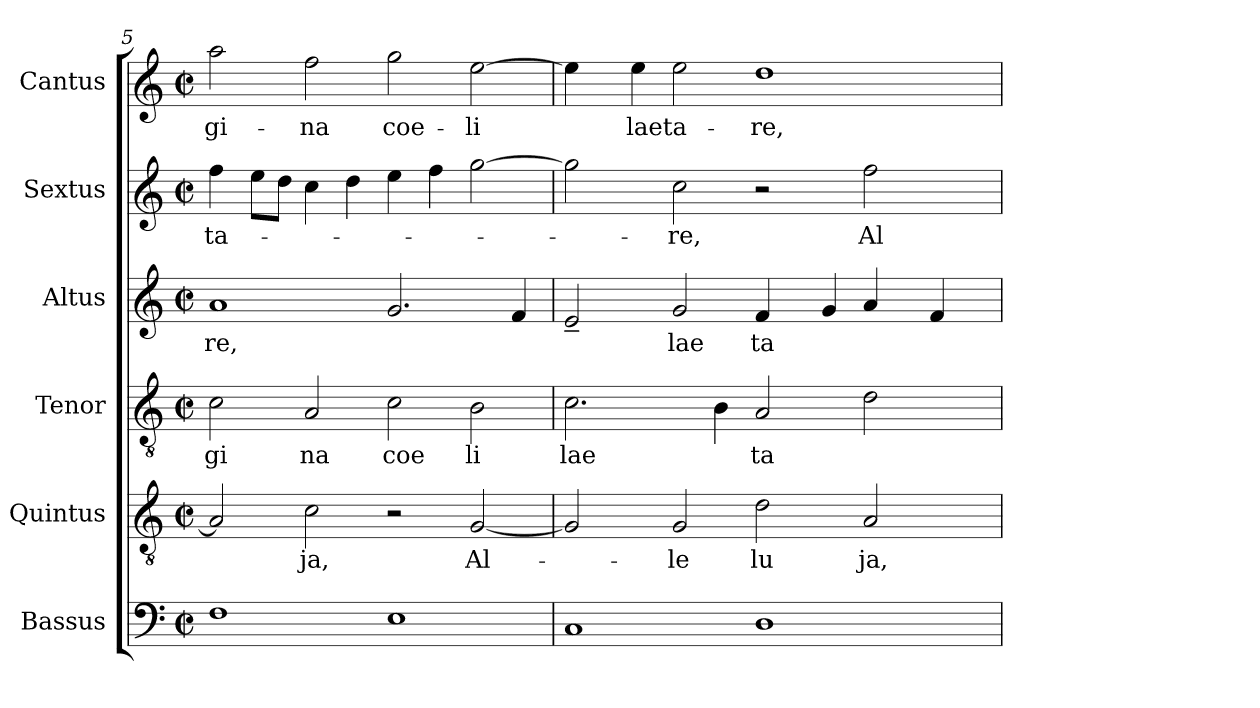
**kern	**kern	**text	**kern	**text	**kern	**text	**kern	**text	**kern	**text
*part6	*part5	*part5	*part4	*part4	*part3	*part3	*part2	*part2	*part1	*part1
*staff6	*staff5	*staff5	*staff4	*staff4	*staff3	*staff3	*staff2	*staff2	*staff1	*staff1
*I"Bassus	*I"Quintus	*	*I"Tenor	*	*I"Altus	*	*I"Sextus	*	*I"Cantus	*
*clefF4	*clefGv2	*	*clefGv2	*	*clefG2	*	*clefG2	*	*clefG2	*
*M2/2	*M2/2	*	*M2/2	*	*M2/2	*	*M2/2	*	*M2/2	*
*met(c|)	*met(c|)	*	*met(c|)	*	*met(c|)	*	*met(c|)	*	*met(c|)	*
=5	=5	=5	=5	=5	=5	=5	=5	=5	=5	=5
!	!	!	!	!LO:LY:b:cj	!	!LO:LY:b:cj	!	!LO:LY:b:cj	!	!LO:LY:b:cj
1F	2A/]	.	2c\	gi	1a	-re,	4ff\	-ta-	2aa\	-gi-
.	.	.	.	.	.	.	8ee\L	.	.	.
.	.	.	.	.	.	.	8dd\J	.	.	.
!	!	!LO:LY:b:cj	!	!LO:LY:b:cj	!	!	!	!	!	!LO:LY:b:cj
.	2c\	-ja,	2A/	na	.	.	4cc\	.	2ff\	-na
.	.	.	.	.	.	.	4dd\	.	.	.
!	!	!	!	!LO:LY:b:cj	!	!	!	!	!	!LO:LY:b:cj
1E	2r	.	2c\	coe	2.g/	.	4ee\	.	2gg\	coe-
.	.	.	.	.	.	.	4ff\	.	.	.
!	!	!LO:LY:b:cj	!	!LO:LY:b:cj	!	!	!	!	!	!LO:LY:b:cj
.	[>2G/	Al-	2B\	li	.	.	[>2gg\	.	[>2ee\	-li
.	.	.	.	.	4f/	.	.	.	.	.
!!LO:LB:g=z
=6	=6	=6	=6	=6	=6	=6	=6	=6	=6	=6
!	!	!	!	!LO:LY:b	!	!	!	!	!	!
*^	*^	*	*	*	*	*	*^	*	*	*
1C	32ryy	2G/]	16..ryy	.	2.c\	lae	2e~</	.	2gg\]	16.ryy	.	4ee\]	.
.	1ryy	.	.	.	.	.	.	.	.	.	.	.	.
.	.	.	.	.	.	.	.	.	.	1ryy	.	.	.
.	.	.	1ryy	.	.	.	.	.	.	.	.	.	.
!	!	!	!	!	!	!	!	!	!	!	!	!	!LO:LY:b:cj
.	.	.	.	.	.	.	.	.	.	.	.	4ee\	laeta-
!	!	!	!	!LO:LY:b:cj	!	!	!	!LO:LY:b:cj	!	!	!LO:LY:b:cj	!	!
.	.	2G/	.	-le	.	.	2g/	lae	2cc\	.	-re,	2ee\	.
.	.	.	.	.	4B\	.	.	.	.	.	.	.	.
!	!	!	!	!LO:LY:b:cj	!	!LO:LY:b:cj	!	!LO:LY:b:cj	!	!	!	!	!LO:LY:b:cj
1D	.	2d\	.	lu	2A/	ta	4f/	ta	2r	.	.	1dd	-re,
.	2ryy	.	.	.	.	.	.	.	.	.	.	.	.
.	.	.	.	.	.	.	.	.	.	2ryy	.	.	.
.	.	.	2ryy	.	.	.	.	.	.	.	.	.	.
.	.	.	.	.	.	.	4g/	.	.	.	.	.	.
!	!	!	!	!LO:LY:b:cj	!	!	!	!	!	!	!LO:LY:b:cj	!	!
.	.	2A/	.	ja,	2d\	.	4a/	.	2ff\	.	Al-	.	.
.	4...ryy	.	.	.	.	.	.	.	.	.	.	.	.
.	.	.	.	.	.	.	.	.	.	4ryy	.	.	.
.	.	.	4ryy	.	.	.	.	.	.	.	.	.	.
.	.	.	.	.	.	.	4f/	.	.	.	.	.	.
.	.	.	.	.	.	.	.	.	.	8ryy	.	.	.
.	.	.	8ryy	.	.	.	.	.	.	.	.	.	.
.	.	.	.	.	.	.	.	.	.	32ryy	.	.	.
.	.	.	64ryy	.	.	.	.	.	.	.	.	.	.
*v	*v	*	*	*	*	*	*	*	*v	*v	*	*	*
*	*v	*v	*	*	*	*	*	*	*	*	*
=	=	=	=	=	=	=	=	=	=	=
*-	*-	*-	*-	*-	*-	*-	*-	*-	*-	*-
